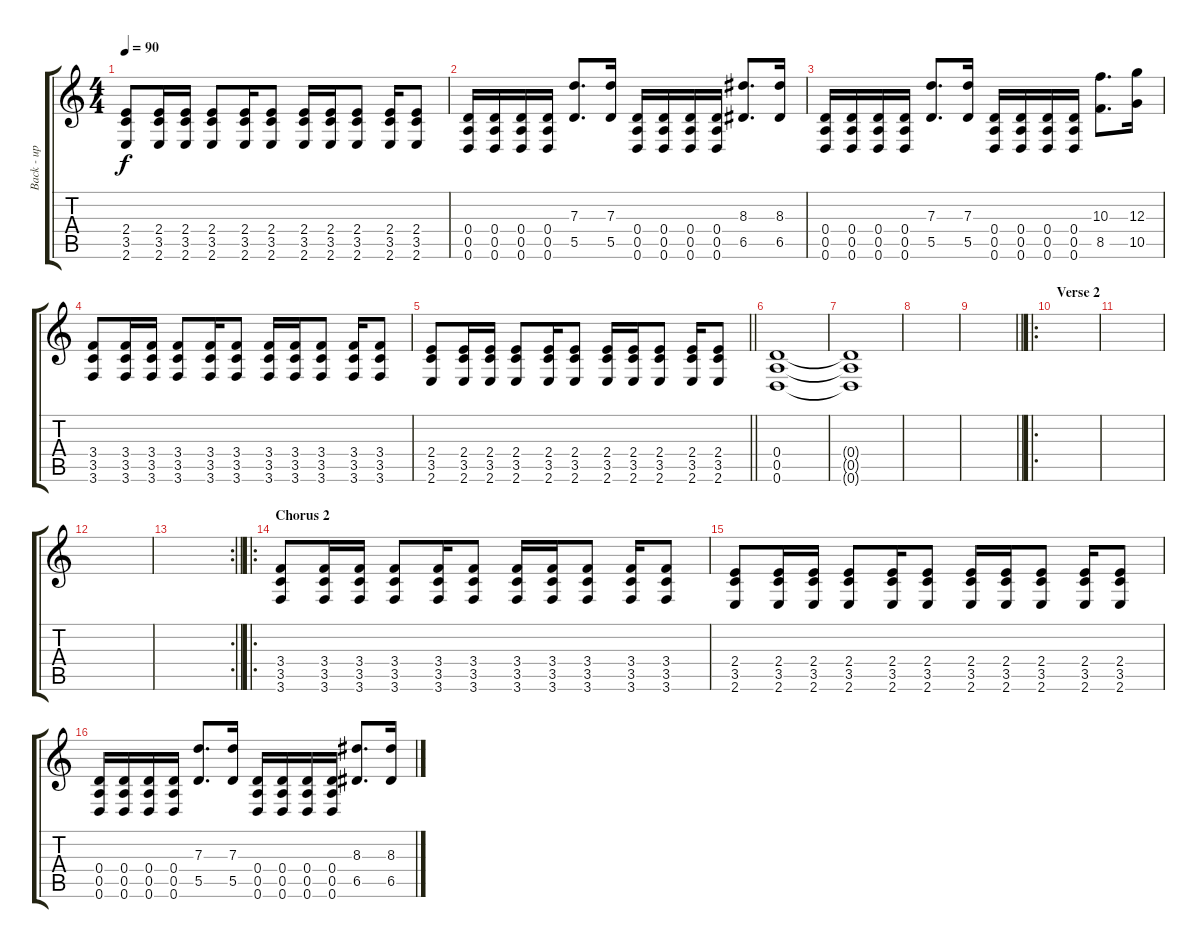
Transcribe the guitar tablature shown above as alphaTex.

\track ("Back - up" "Back - up") {instrument distortionguitar}
\staff {score tabs}
\tuning (E4 B3 G3 D3 A2 D2) {hide}
\ts (4 4)
\tempo 90
\clef g2
\ks c
(2.4 3.5 2.6).8{dy f instrument distortionguitar} (2.4 3.5 2.6).16 (2.4 3.5 2.6).16 (2.4 3.5 2.6).8 (2.4 3.5 2.6).16 (2.4 3.5 2.6).8{instrument distortionguitar} (2.4 3.5 2.6).16 (2.4 3.5 2.6).16 (2.4 3.5 2.6).8 (2.4 3.5 2.6).16 (2.4 3.5 2.6).8 |
(0.4 0.5 0.6).16 (0.4 0.5 0.6).16 (0.4 0.5 0.6).16 (0.4 0.5 0.6).16 (7.3 5.5).8{d} (7.3 5.5).16 (0.4 0.5 0.6).16 (0.4 0.5 0.6).16 (0.4 0.5 0.6).16 (0.4 0.5 0.6).16 (8.3 6.5).8{d} (8.3 6.5).16 |
(0.4 0.5 0.6).16 (0.4 0.5 0.6).16 (0.4 0.5 0.6).16 (0.4 0.5 0.6).16 (7.3 5.5).8{d} (7.3 5.5).16 (0.4 0.5 0.6).16 (0.4 0.5 0.6).16 (0.4 0.5 0.6).16 (0.4 0.5 0.6).16 (10.3 8.5).8{d} (12.3 10.5).16 |
(3.4 3.5 3.6).8{instrument distortionguitar} (3.4 3.5 3.6).16 (3.4 3.5 3.6).16 (3.4 3.5 3.6).8 (3.4 3.5 3.6).16 (3.4 3.5 3.6).8{instrument distortionguitar} (3.4 3.5 3.6).16 (3.4 3.5 3.6).16 (3.4 3.5 3.6).8 (3.4 3.5 3.6).16 (3.4 3.5 3.6).8 |
\barLineRight lightlight
(2.4 3.5 2.6).8{instrument distortionguitar} (2.4 3.5 2.6).16 (2.4 3.5 2.6).16 (2.4 3.5 2.6).8 (2.4 3.5 2.6).16 (2.4 3.5 2.6).8{instrument distortionguitar} (2.4 3.5 2.6).16 (2.4 3.5 2.6).16 (2.4 3.5 2.6).8 (2.4 3.5 2.6).16 (2.4 3.5 2.6).8 |
(0.4 0.5 0.6).1 |
(0.4{t} 0.5{t} 0.6{t}).1 |
|
\barLineRight lightlight
|
\ro
\section ("" "Verse 2")
|
|
|
\rc 2
\barLineRight lightlight
|
\ro
\section ("" "Chorus 2")
(3.4 3.5 3.6).8{instrument distortionguitar} (3.4 3.5 3.6).16 (3.4 3.5 3.6).16 (3.4 3.5 3.6).8 (3.4 3.5 3.6).16 (3.4 3.5 3.6).8{instrument distortionguitar} (3.4 3.5 3.6).16 (3.4 3.5 3.6).16 (3.4 3.5 3.6).8 (3.4 3.5 3.6).16 (3.4 3.5 3.6).8 |
(2.4 3.5 2.6).8{instrument distortionguitar} (2.4 3.5 2.6).16 (2.4 3.5 2.6).16 (2.4 3.5 2.6).8 (2.4 3.5 2.6).16 (2.4 3.5 2.6).8{instrument distortionguitar} (2.4 3.5 2.6).16 (2.4 3.5 2.6).16 (2.4 3.5 2.6).8 (2.4 3.5 2.6).16 (2.4 3.5 2.6).8 |
(0.4 0.5 0.6).16 (0.4 0.5 0.6).16 (0.4 0.5 0.6).16 (0.4 0.5 0.6).16 (7.3 5.5).8{d} (7.3 5.5).16 (0.4 0.5 0.6).16 (0.4 0.5 0.6).16 (0.4 0.5 0.6).16 (0.4 0.5 0.6).16 (8.3 6.5).8{d} (8.3 6.5).16
